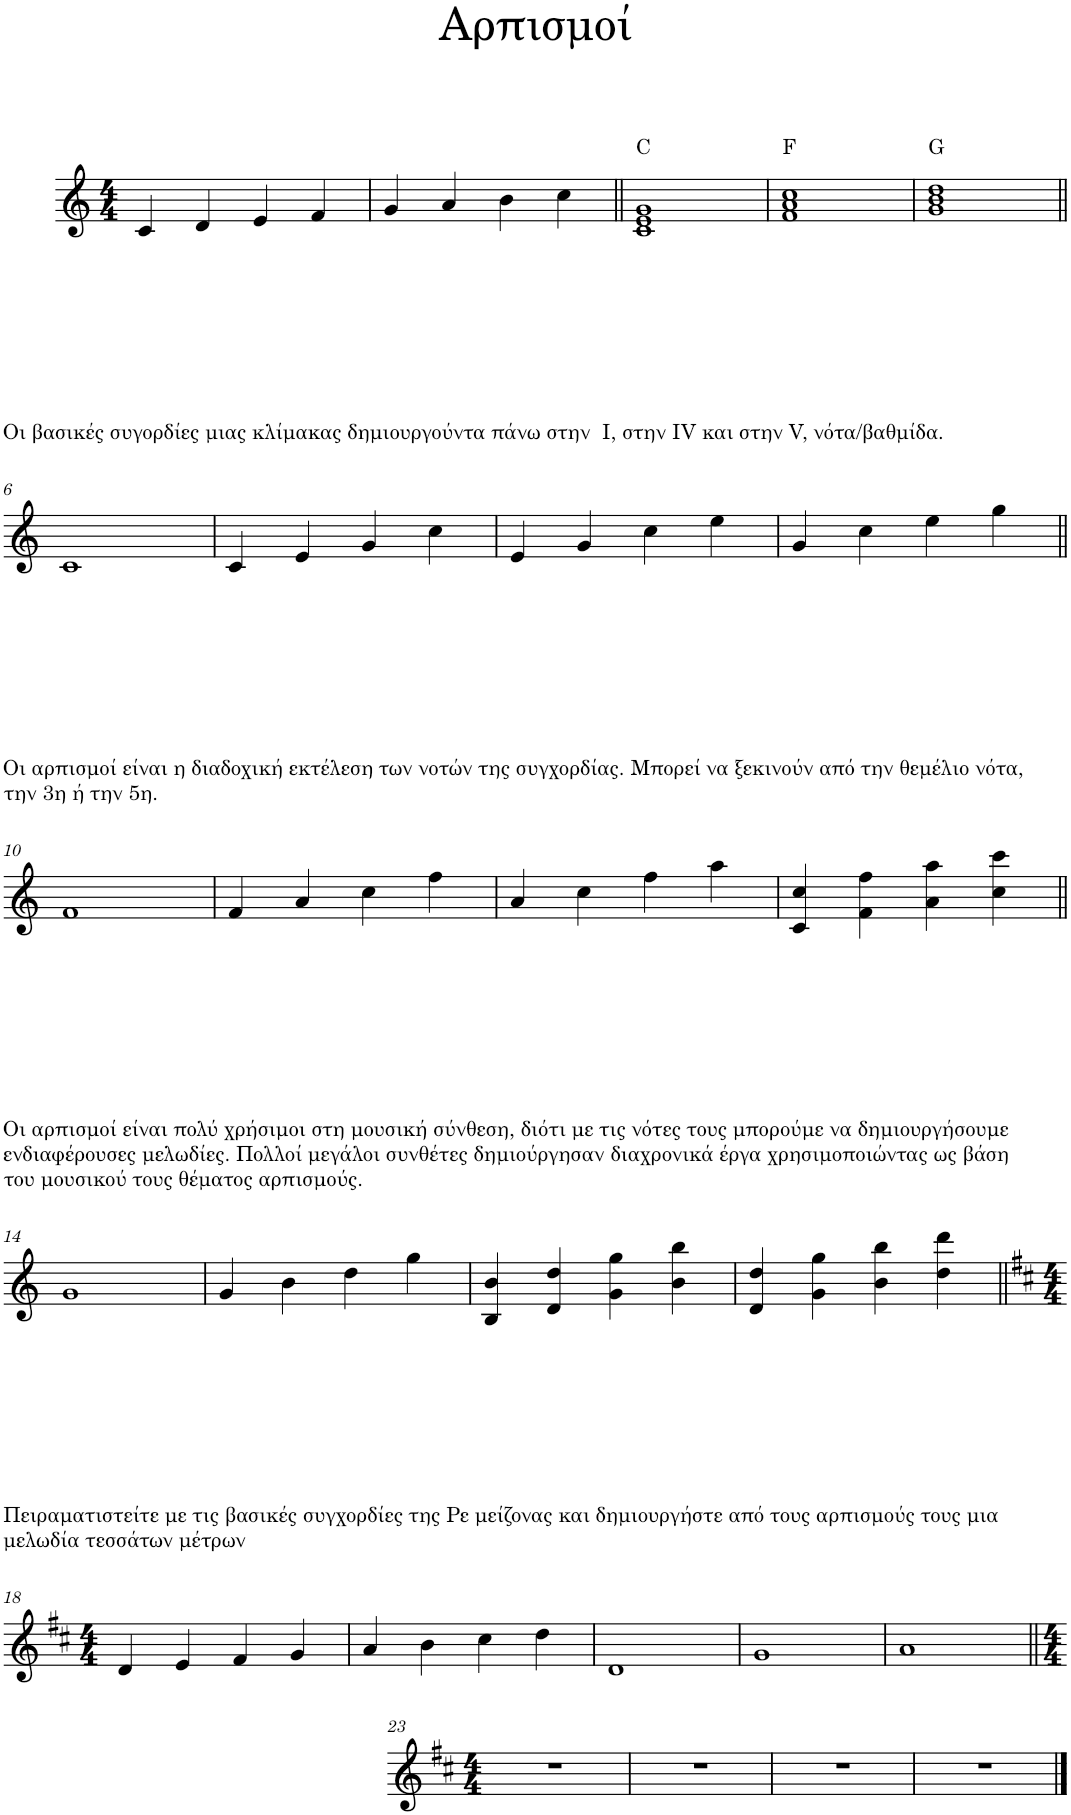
**kern	**harte
*part1	*part1
*staff1	*
*I"Βιολί	*
*clefG2	*
*k[]	*
*M4/4	*
=1	=1
4c/	.
4d/	.
4e/	.
4f/	.
=2	=2
4g/	.
4a/	.
4b\	.
4cc\	.
=3||	=3||
1c 1e 1g	C:maj
=4	=4
1f 1a 1cc	F:maj
=5	=5
1g 1b 1dd	G:maj
!!LO:LB:g=z
=6||	=6||
!LO:TX:a:t=Οι βασικές συγορδίες μιας κλίμακας δημιουργούντα πάνω στην  I, στην IV και στην V, νότα/βαθμίδα.	!
1c	.
=7	=7
4c/	.
4e/	.
4g/	.
4cc\	.
=8	=8
4e/	.
4g/	.
4cc\	.
4ee\	.
=9	=9
4g/	.
4cc\	.
4ee\	.
4gg\	.
!!LO:LB:g=z
=10||	=10||
!LO:TX:a:t=Οι αρπισμοί είναι η διαδοχική εκτέλεση των νοτών της συγχορδίας. Μπορεί να ξεκινούν από την θεμέλιο νότα,	!
!LO:TX:a:t=την 3η ή την 5η.	!
1f	.
=11	=11
4f/	.
4a/	.
4cc\	.
4ff\	.
=12	=12
4a/	.
4cc\	.
4ff\	.
4aa\	.
=13	=13
4c/ 4cc/	.
4f\ 4ff\	.
4a\ 4aa\	.
4cc\ 4ccc\	.
!!LO:LB:g=z
=14||	=14||
!LO:TX:a:t=Οι αρπισμοί είναι πολύ χρήσιμοι στη μουσική σύνθεση, διότι με τις νότες τους μπορούμε να δημιουργήσουμε	!
!LO:TX:a:t=ενδιαφέρουσες μελωδίες. Πολλοί μεγάλοι συνθέτες δημιούργησαν διαχρονικά έργα χρησιμοποιώντας ως βάση	!
!LO:TX:a:t=του μουσικού τους θέματος αρπισμούς.	!
1g	.
=15	=15
4g/	.
4b\	.
4dd\	.
4gg\	.
=16	=16
4B/ 4b/	.
4d/ 4dd/	.
4g\ 4gg\	.
4b\ 4bb\	.
=17	=17
4d/ 4dd/	.
4g\ 4gg\	.
4b\ 4bb\	.
4dd\ 4ddd\	.
!!LO:LB:g=z
=18||	=18||
*k[f#c#]	*
*M4/4	*
!LO:TX:a:t=Πειραματιστείτε με τις βασικές συγχορδίες της Ρε μείζονας και δημιουργήστε από τους αρπισμούς τους μια	!
!LO:TX:a:t=μελωδία τεσσάτων μέτρων	!
4d/	.
4e/	.
4f#/	.
4g/	.
=19	=19
4a/	.
4b\	.
4cc#\	.
4dd\	.
=20	=20
1d	.
=21	=21
1g	.
=22	=22
1a	.
!!LO:LB:g=z
=23||	=23||
*M4/4	*
1r	.
=24	=24
1r	.
=25	=25
1r	.
=26	=26
1r	.
==	==
*-	*-
